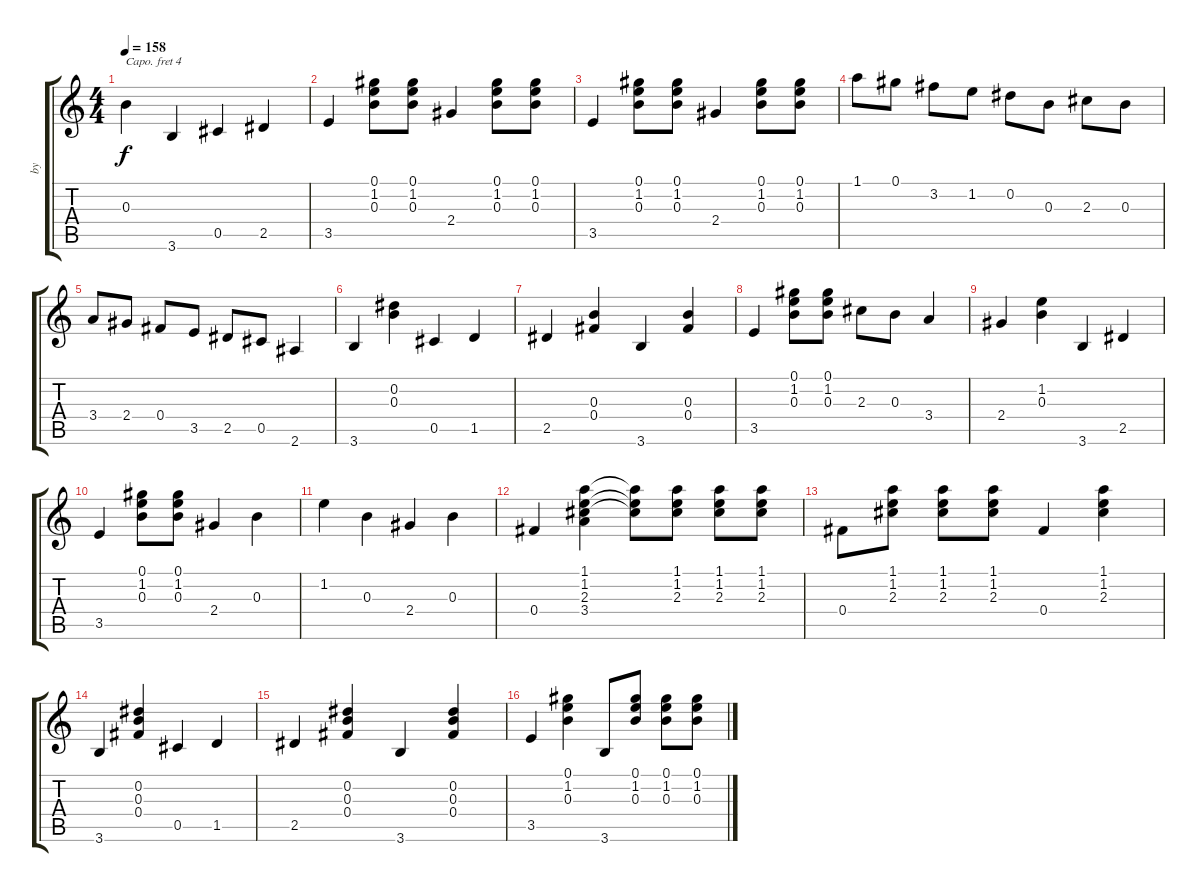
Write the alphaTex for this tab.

\track ("by" "by") {instrument acousticguitarsteel}
\staff {score tabs}
\capo 4
\tuning (E4 B3 G3 D3 A2 E2) {hide}
\ts (4 4)
\tempo 158
\clef g2
\ks c
0.3.4{dy f} 3.6.4 0.5.4 2.5.4 |
3.5.4 (0.1 1.2 0.3).8 (0.1 1.2 0.3).8 2.4.4 (0.1 1.2 0.3).8 (0.1 1.2 0.3).8 |
3.5.4 (0.1 1.2 0.3).8 (0.1 1.2 0.3).8 2.4.4 (0.1 1.2 0.3).8 (0.1 1.2 0.3).8 |
1.1.8 0.1.8 3.2.8 1.2.8 0.2.8 0.3.8 2.3.8 0.3.8 |
3.4.8 2.4.8 0.4.8 3.5.8 2.5.8 0.5.8 2.6.4 |
3.6.4 (0.2 0.3).4 0.5.4 1.5.4 |
2.5.4 (0.3 0.4).4 3.6.4 (0.3 0.4).4 |
3.5.4 (0.1 1.2 0.3).8 (0.1 1.2 0.3).8 2.3.8 0.3.8 3.4.4 |
2.4.4 (1.2 0.3).4 3.6.4 2.5.4 |
3.5.4 (0.1 1.2 0.3).8 (0.1 1.2 0.3).8 2.4.4 0.3.4 |
1.2.4 0.3.4 2.4.4 0.3.4 |
0.4.4 (1.1 1.2 2.3 3.4).4 (1.1{t} 1.2{t} 2.3{t}).8 (1.1 1.2 2.3).8 (1.1 1.2 2.3).8 (1.1 1.2 2.3).8 |
0.4.8 (1.1 1.2 2.3).8 (1.1 1.2 2.3).8 (1.1 1.2 2.3).8 0.4.4 (1.1 1.2 2.3).4 |
3.6.4 (0.2 0.3 0.4).4 0.5.4 1.5.4 |
2.5.4 (0.2 0.3 0.4).4 3.6.4 (0.2 0.3 0.4).4 |
3.5.4 (0.1 1.2 0.3).4 3.6.8 (0.1 1.2 0.3).8 (0.1 1.2 0.3).8 (0.1 1.2 0.3).8
